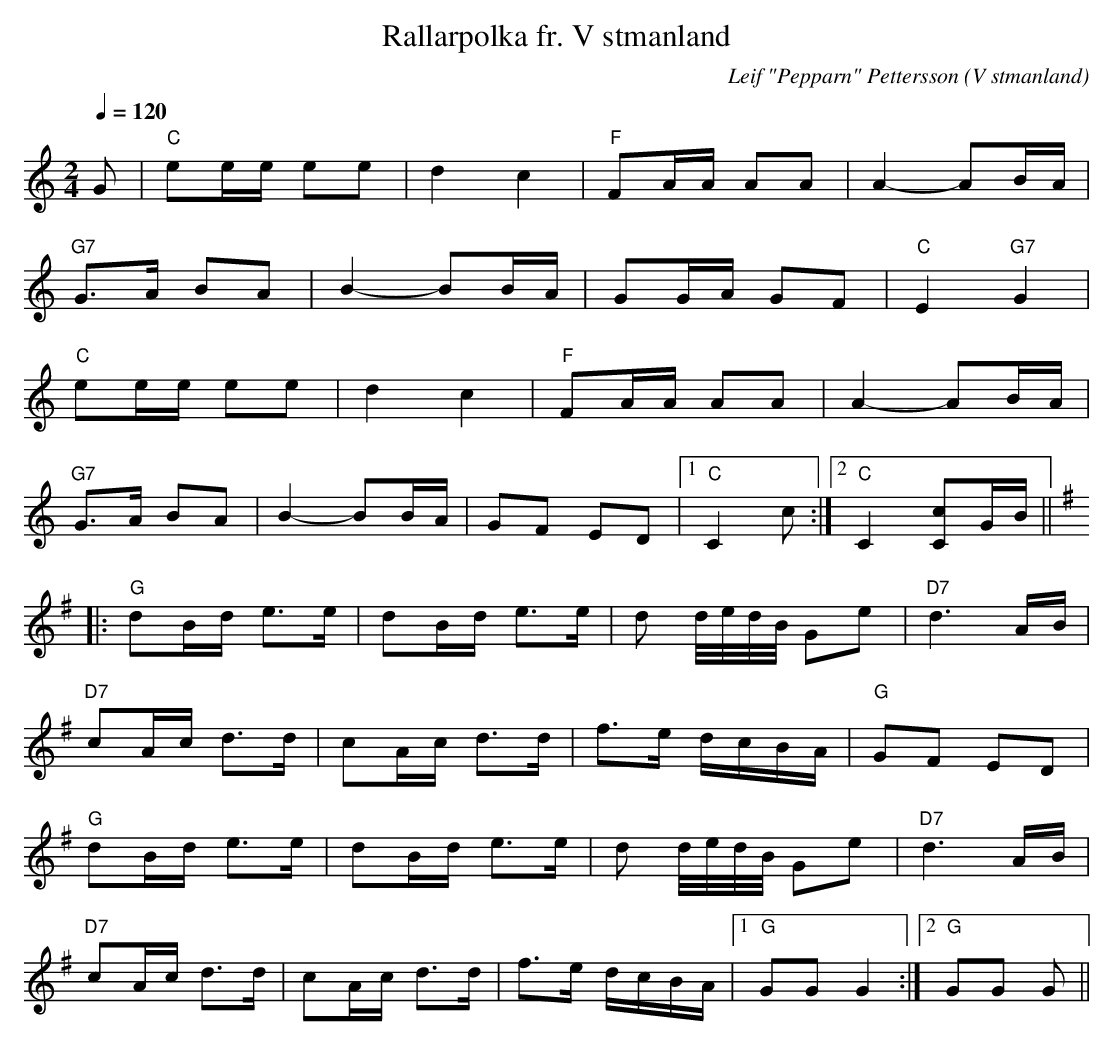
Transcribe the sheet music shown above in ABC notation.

X:1
T:Rallarpolka fr. V stmanland
C:Leif "Pepparn" Pettersson
O:V stmanland
M:2/4
L:1/8
Q:1/4=120
K:Cmaj
G | "C"ee/2e/2 ee | d2c2 | "F"FA/2A/2 AA | A2- AB/2A/2 |
"G7"G>A BA | B2- BB/2A/2 | GG/2A/2 GF | "C"E2"G7"G2 |
"C"ee/2e/2 ee | d2c2 | "F"FA/2A/2 AA | A2- AB/2A/2 |
"G7"G>A BA | B2- BB/2A/2 | GF ED |1 "C"C2 c :|2 "C"C2 [Cc]G/2B/2 ||
|: [K:Gmaj]"G"dB/2d/2 e>e | dB/2d/2 e>e | d d/4e/4d/4B/4 Ge | "D7"d3 A/2B/2 |
"D7"cA/2c/2 d>d | cA/2c/2 d>d | f>e d/2c/2B/2A/2 | "G"GF ED |
"G"dB/2d/2 e>e | dB/2d/2 e>e | d d/4e/4d/4B/4 Ge | "D7"d3 A/2B/2 |
"D7"cA/2c/2 d>d | cA/2c/2 d>d | f>e d/2c/2B/2A/2 |1 "G"GG G2 :|2 "G"GG G ||
